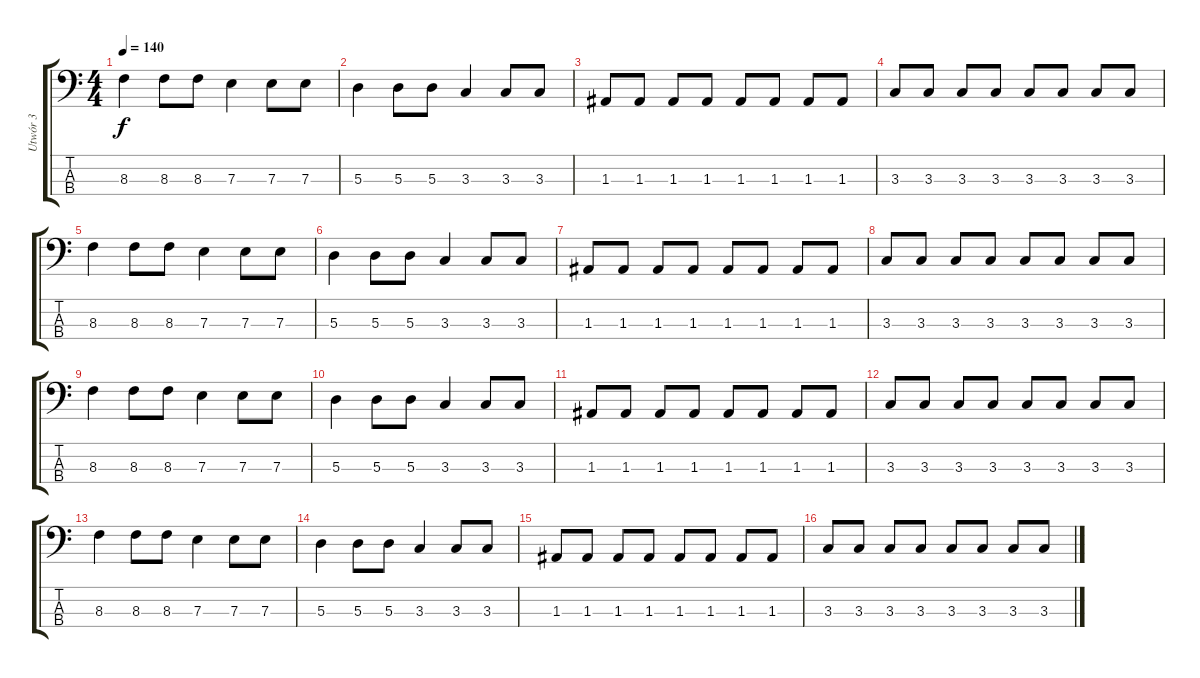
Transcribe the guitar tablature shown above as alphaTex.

\track ("Utwór 3" "Utwór 3") {instrument electricbasspick}
\staff {score tabs}
\tuning (G2 D2 A1 E1) {hide}
\ts (4 4)
\tempo 140
\clef f4
\ks c
8.3.4{dy f instrument electricbasspick} 8.3.8 8.3.8 7.3.4 7.3.8 7.3.8 |
5.3.4 5.3.8 5.3.8 3.3.4 3.3.8 3.3.8 |
1.3.8 1.3.8 1.3.8 1.3.8 1.3.8 1.3.8 1.3.8 1.3.8 |
3.3.8 3.3.8 3.3.8 3.3.8 3.3.8 3.3.8 3.3.8 3.3.8 |
8.3.4 8.3.8 8.3.8 7.3.4 7.3.8 7.3.8 |
5.3.4 5.3.8 5.3.8 3.3.4 3.3.8 3.3.8 |
1.3.8 1.3.8 1.3.8 1.3.8 1.3.8 1.3.8 1.3.8 1.3.8 |
3.3.8 3.3.8 3.3.8 3.3.8 3.3.8 3.3.8 3.3.8 3.3.8 |
8.3.4 8.3.8 8.3.8 7.3.4 7.3.8 7.3.8 |
5.3.4 5.3.8 5.3.8 3.3.4 3.3.8 3.3.8 |
1.3.8 1.3.8 1.3.8 1.3.8 1.3.8 1.3.8 1.3.8 1.3.8 |
3.3.8 3.3.8 3.3.8 3.3.8 3.3.8 3.3.8 3.3.8 3.3.8 |
8.3.4 8.3.8 8.3.8 7.3.4 7.3.8 7.3.8 |
5.3.4 5.3.8 5.3.8 3.3.4 3.3.8 3.3.8 |
1.3.8 1.3.8 1.3.8 1.3.8 1.3.8 1.3.8 1.3.8 1.3.8 |
3.3.8 3.3.8 3.3.8 3.3.8 3.3.8 3.3.8 3.3.8 3.3.8
